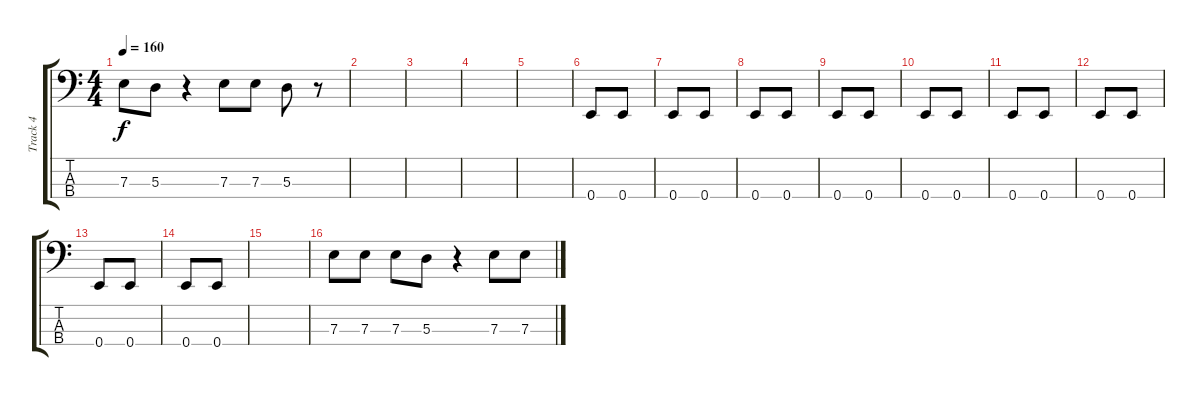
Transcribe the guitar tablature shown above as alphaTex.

\track ("Track 4" "Track 4") {instrument overdrivenguitar}
\staff {score tabs}
\tuning (G2 D2 A1 E1) {hide}
\ts (4 4)
\tempo 160
\clef f4
\ks c
7.3.8{dy f} 5.3.8 r.4 7.3.8 7.3.8 5.3.8 r.8 |
|
|
|
|
0.4.8 0.4.8 |
0.4.8 0.4.8 |
0.4.8 0.4.8 |
0.4.8 0.4.8 |
0.4.8 0.4.8 |
0.4.8 0.4.8 |
0.4.8 0.4.8 |
0.4.8 0.4.8 |
0.4.8 0.4.8 |
|
7.3.8 7.3.8 7.3.8 5.3.8 r.4 7.3.8 7.3.8
